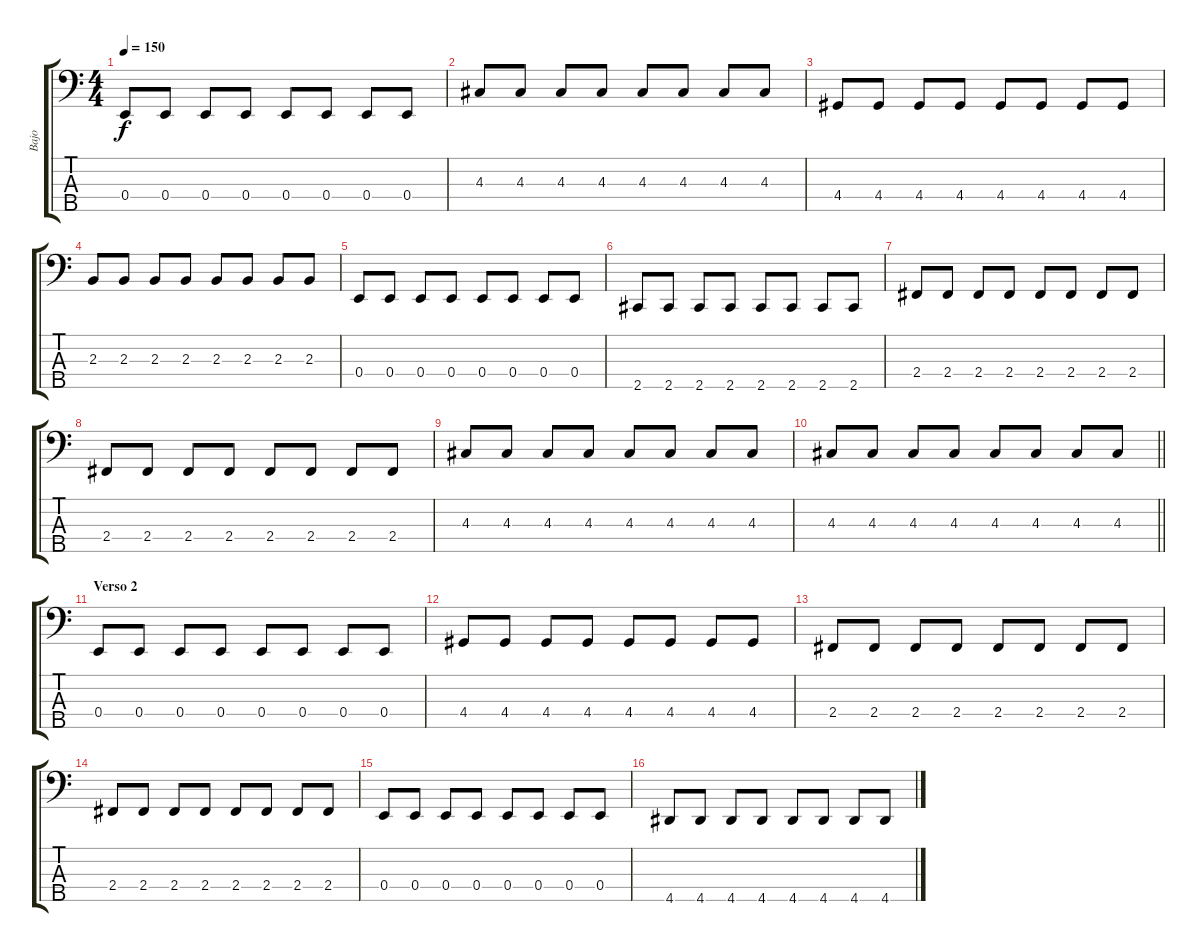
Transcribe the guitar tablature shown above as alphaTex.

\track ("Bajo" "Bajo") {instrument electricbasspick}
\staff {score tabs}
\tuning (G2 D2 A1 E1 B0) {hide}
\ts (4 4)
\tempo 150
\clef f4
\ks c
0.4.8{dy f} 0.4.8 0.4.8 0.4.8 0.4.8 0.4.8 0.4.8 0.4.8 |
4.3.8 4.3.8 4.3.8 4.3.8 4.3.8 4.3.8 4.3.8 4.3.8 |
4.4.8 4.4.8 4.4.8 4.4.8 4.4.8 4.4.8 4.4.8 4.4.8 |
2.3.8 2.3.8 2.3.8 2.3.8 2.3.8 2.3.8 2.3.8 2.3.8 |
0.4.8 0.4.8 0.4.8 0.4.8 0.4.8 0.4.8 0.4.8 0.4.8 |
2.5.8 2.5.8 2.5.8 2.5.8 2.5.8 2.5.8 2.5.8 2.5.8 |
2.4.8 2.4.8 2.4.8 2.4.8 2.4.8 2.4.8 2.4.8 2.4.8 |
2.4.8 2.4.8 2.4.8 2.4.8 2.4.8 2.4.8 2.4.8 2.4.8 |
4.3.8 4.3.8 4.3.8 4.3.8 4.3.8 4.3.8 4.3.8 4.3.8 |
\barLineRight lightlight
4.3.8 4.3.8 4.3.8 4.3.8 4.3.8 4.3.8 4.3.8 4.3.8 |
\section ("" "Verso 2")
0.4.8 0.4.8 0.4.8 0.4.8 0.4.8 0.4.8 0.4.8 0.4.8 |
4.4.8 4.4.8 4.4.8 4.4.8 4.4.8 4.4.8 4.4.8 4.4.8 |
2.4.8 2.4.8 2.4.8 2.4.8 2.4.8 2.4.8 2.4.8 2.4.8 |
2.4.8 2.4.8 2.4.8 2.4.8 2.4.8 2.4.8 2.4.8 2.4.8 |
0.4.8 0.4.8 0.4.8 0.4.8 0.4.8 0.4.8 0.4.8 0.4.8 |
4.5.8 4.5.8 4.5.8 4.5.8 4.5.8 4.5.8 4.5.8 4.5.8
